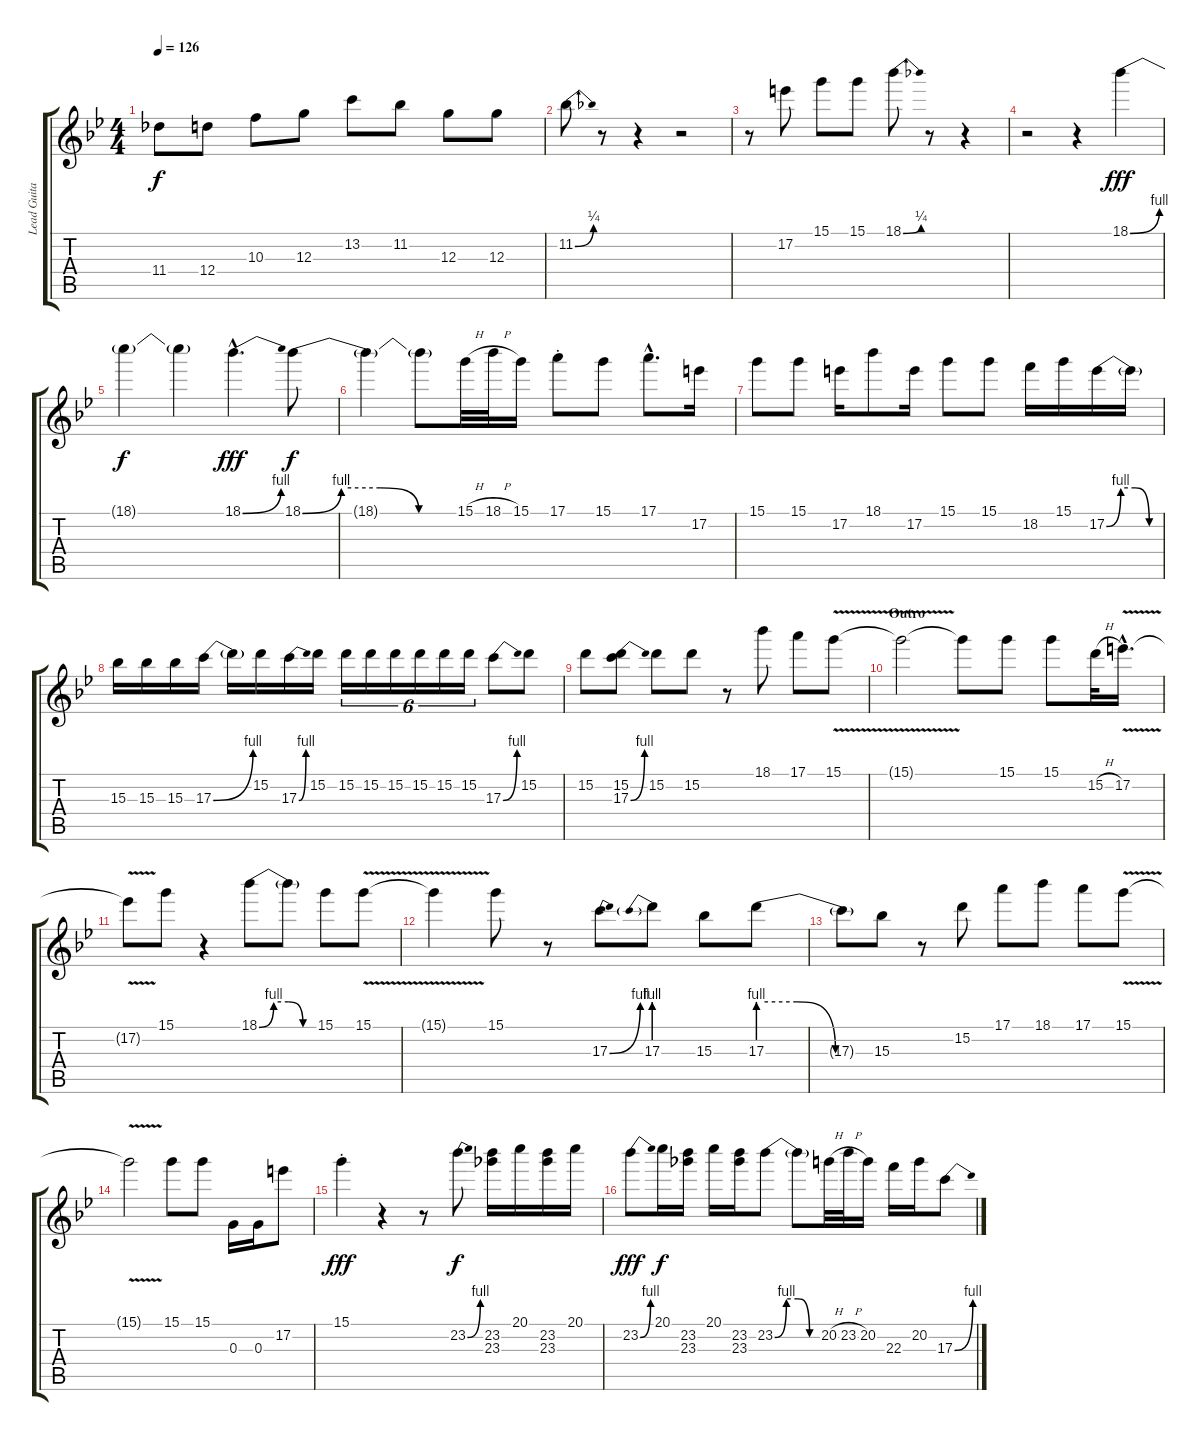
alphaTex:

\track ("Lead Guitar" "Lead Guita") {instrument distortionguitar}
\staff {score tabs}
\tuning (E4 B3 G3 D3 A2 E2) {hide}
\ts (4 4)
\tempo 126
\clef g2
\ks bb
11.4.8{dy f} 12.4.8 10.3.8 12.3.8 13.2.8 11.2.8 12.3.8 12.3.8 |
11.2{be (bend 0 0 60 1)}.8 r.8 r.4 r.2 |
r.8 17.2.8 15.1.8 15.1.8 18.1{be (bend 0 0 60 1)}.8 r.8 r.4 |
r.2 r.4 18.1{be (bend 0 0 60 4)}.4{dy fff} |
18.1{t}.4{dy f} 18.1{t}.4 18.1{be (bend 0 0 60 4) hac}.4{d dy fff} 18.1{be (custom 0 0 15 4 30 4 45 0 60 0)}.8{dy f} |
18.1{t}.4 18.1{t}.8 15.1{h}.32 18.1{h}.32 15.1.16 17.1{st}.8 15.1.8 17.1{hac}.8{d} 17.2.16 |
15.1.8 15.1.8 17.2.16 18.1.8 17.2.16 15.1.8 15.1.8 18.2.16 15.1.16 17.2{be (custom 0 0 15 4 30 4 45 0 60 0)}.16 17.2{t}.16 |
15.3.16 15.3.16 15.3.16 17.3{be (bend 0 0 60 4)}.16 17.3{t}.16 15.2.16 17.3{be (bend 0 0 60 4)}.16 15.2.16 15.2.16{tu (6 4)} 15.2.16{tu (6 4)} 15.2.16{tu (6 4)} 15.2.16{tu (6 4)} 15.2.16{tu (6 4)} 15.2.16{tu (6 4)} 17.3{be (bend 0 0 60 4)}.8 15.2.8 |
15.2.8 (15.2 17.3{be (bend 0 0 60 4)}).8 15.2.8 15.2.8 r.8 18.1.8 17.1.8 15.1{v}.8 |
\section ("" "Outro")
15.1{t}.2 15.1{t}.8 15.1.8 15.1.8 15.2{h}.32 17.2{v hac}.16{d} |
17.2{t}.8 15.1.8 r.4 18.1{be (custom 0 0 15 4 30 4 45 0 60 0)}.8 18.1{t}.8 15.1.8 15.1{v}.8 |
15.1{t}.4 15.1.8 r.8 17.3{be (bend 0 0 60 4)}.8 17.3{be (prebend 0 4 60 4)}.8 15.3.8 17.3{be (custom 0 4 20 4 40 0 60 0)}.8 |
17.3{t}.8 15.3.8 r.8 15.2.8 17.1.8 18.1.8 17.1.8 15.1{v}.8 |
15.1{t}.2 15.1.8 15.1.8 0.3.16 0.3.16 17.2.8 |
15.1{st}.4{dy fff} r.4 r.8 23.2{be (bend 0 0 60 4)}.8{dy f} (23.2 23.3).16 20.1.16 (23.2 23.3).16 20.1.16 |
23.2{be (bend 0 0 60 4)}.8{dy fff} 20.1.16{dy f} (23.2 23.3).16 20.1.16 (23.2 23.3).16 23.2{be (custom 0 0 15 4 30 4 45 0 60 0)}.8 23.2{t}.8 20.2{h}.32 23.2{h}.32 20.2.16 22.3.16 20.2.16 17.3{be (bend 0 0 60 4)}.8
